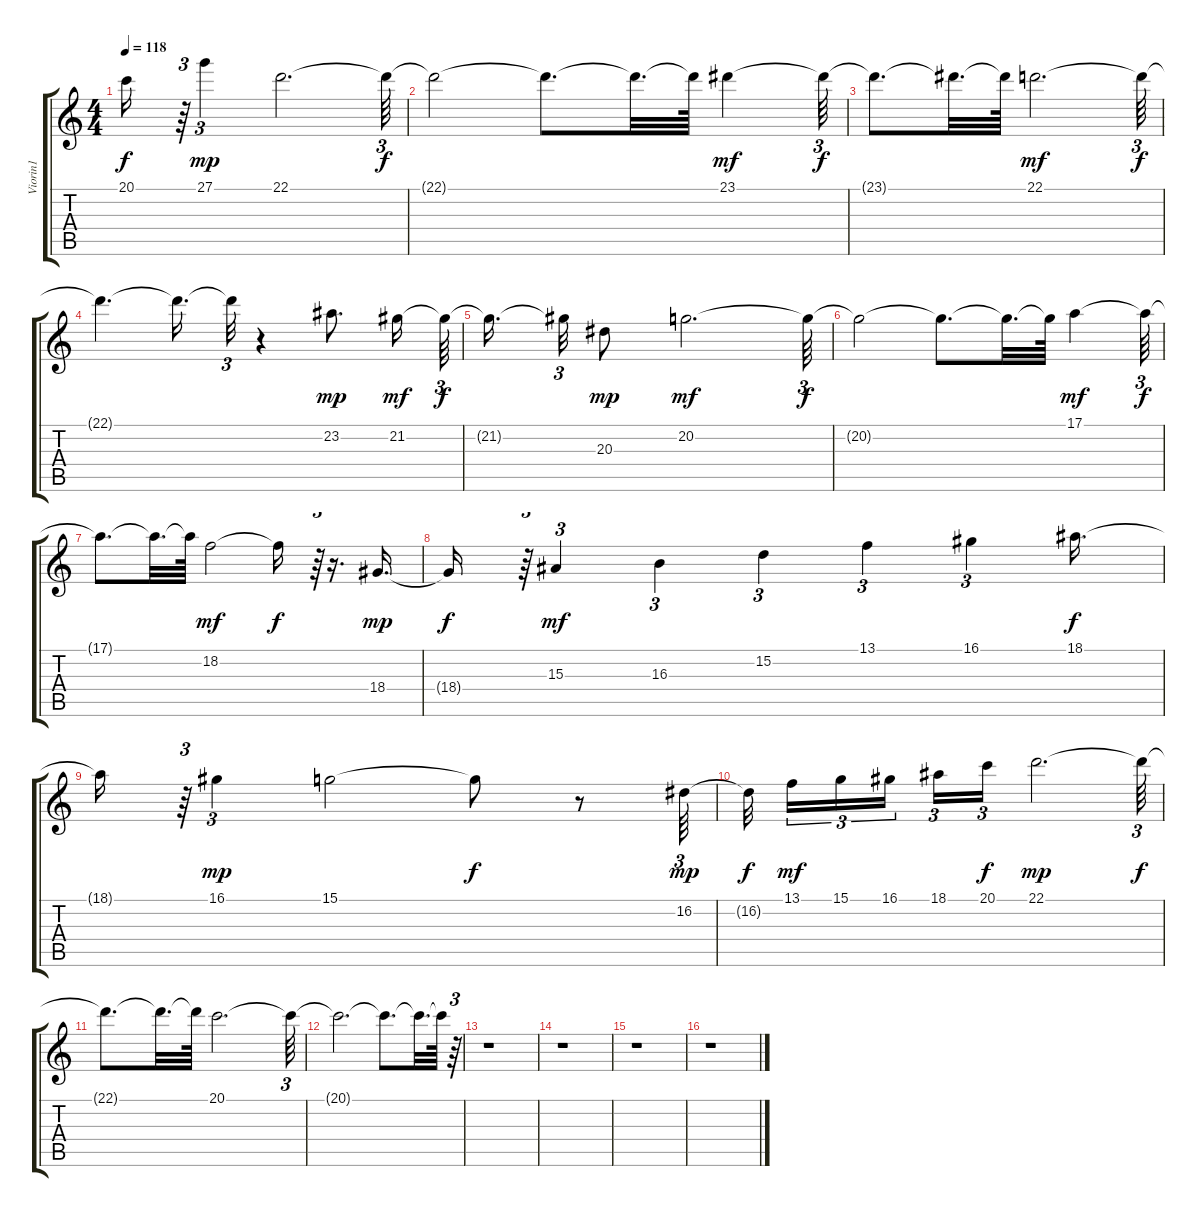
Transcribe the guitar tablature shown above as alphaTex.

\track ("Viorin1" "Viorin1") {instrument violin}
\staff {score tabs}
\tuning (E4 B3 G3 D3 A2 E2) {hide}
\ts (4 4)
\tempo 118
\clef g2
\ks c
20.1{t}.16{dy f} r.64{tu (3 2)} 27.1.4{tu (3 2) dy mp} 22.1.2{d} 22.1{t}.64{tu (3 2) dy f} |
22.1{t}.2 22.1{t}.8{d} 22.1{t}.32{d} 22.1{t}.64 23.1.4{dy mf} 23.1{t}.64{tu (3 2) dy f} |
23.1{t}.8{d} 23.1{t}.32{d} 23.1{t}.64 22.1.2{d dy mf} 22.1{t}.64{tu (3 2) dy f} |
22.1{t}.4{d} 22.1{t}.16{d} 22.1{t}.32{tu (3 2)} r.4 23.2.8{d dy mp} 21.2.16{dy mf} 21.2{t}.64{tu (3 2) dy f} |
21.2{t}.16{d} 21.2{t}.32{tu (3 2)} 20.3.8{dy mp} 20.2.2{d dy mf} 20.2{t}.64{tu (3 2) dy f} |
20.2{t}.2 20.2{t}.8{d} 20.2{t}.32{d} 20.2{t}.64 17.1.4{dy mf} 17.1{t}.64{tu (3 2) dy f} |
17.1{t}.8{d} 17.1{t}.32{d} 17.1{t}.64 18.2.2{dy mf} 18.2{t}.16{dy f} r.64{tu (3 2)} r.16{d} 18.4.16{d dy mp} |
18.4{t}.16{dy f} r.64{tu (3 2)} 15.3.4{tu (3 2) dy mf} 16.3.4{tu (3 2)} 15.2.4{tu (3 2)} 13.1.4{tu (3 2)} 16.1.4{tu (3 2)} 18.1.16{d dy f} |
18.1{t}.16 r.64{tu (3 2)} 16.1.4{tu (3 2) dy mp} 15.1.2 15.1{t}.8{dy f} r.8 16.2.64{tu (3 2) dy mp} |
16.2{t}.32{dy f} 13.1.16{tu (3 2) dy mf} 15.1.16{tu (3 2)} 16.1.16{tu (3 2)} 18.1.16{tu (3 2)} 20.1.16{tu (3 2) dy f} 22.1.2{d dy mp} 22.1{t}.64{tu (3 2) dy f} |
22.1{t}.8{d} 22.1{t}.32{d} 22.1{t}.64 20.1.2{d} 20.1{t}.64{tu (3 2)} |
20.1{t}.2{d} 20.1{t}.8{d} 20.1{t}.32{d} 20.1{t}.64 r.64{tu (3 2)} |
r.1 |
r.1 |
r.1 |
r.1
